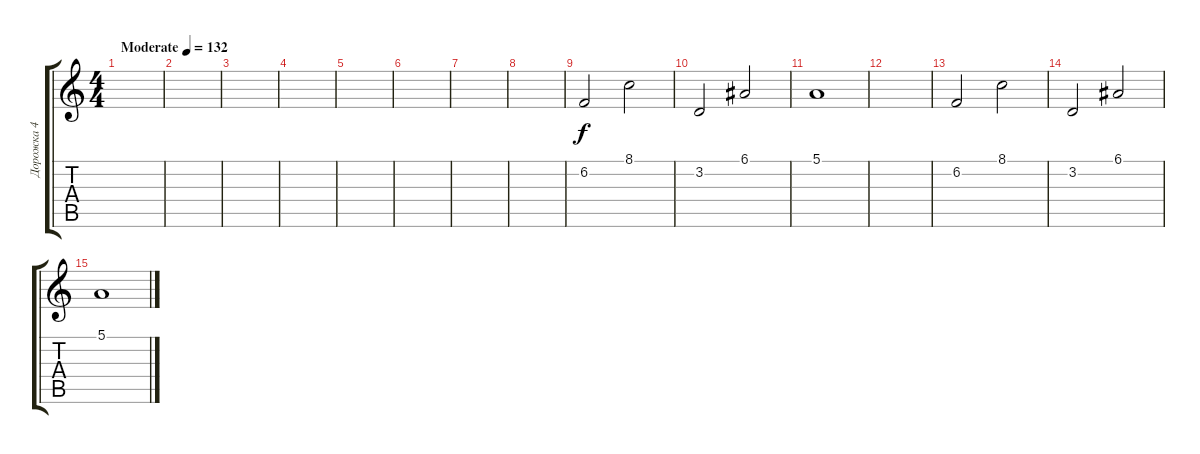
\track ("Дорожка 4" "Дорожка 4") {instrument fx5brightness}
\staff {score tabs}
\tuning (E4 B3 G3 D3 A2 E2) {hide}
\ts (4 4)
\tempo (132 "Moderate")
\clef g2
\ks c
|
|
|
|
|
|
|
|
6.2.2 8.1.2 |
3.2.2 6.1.2 |
5.1.1 |
|
6.2.2 8.1.2 |
3.2.2 6.1.2 |
5.1.1
